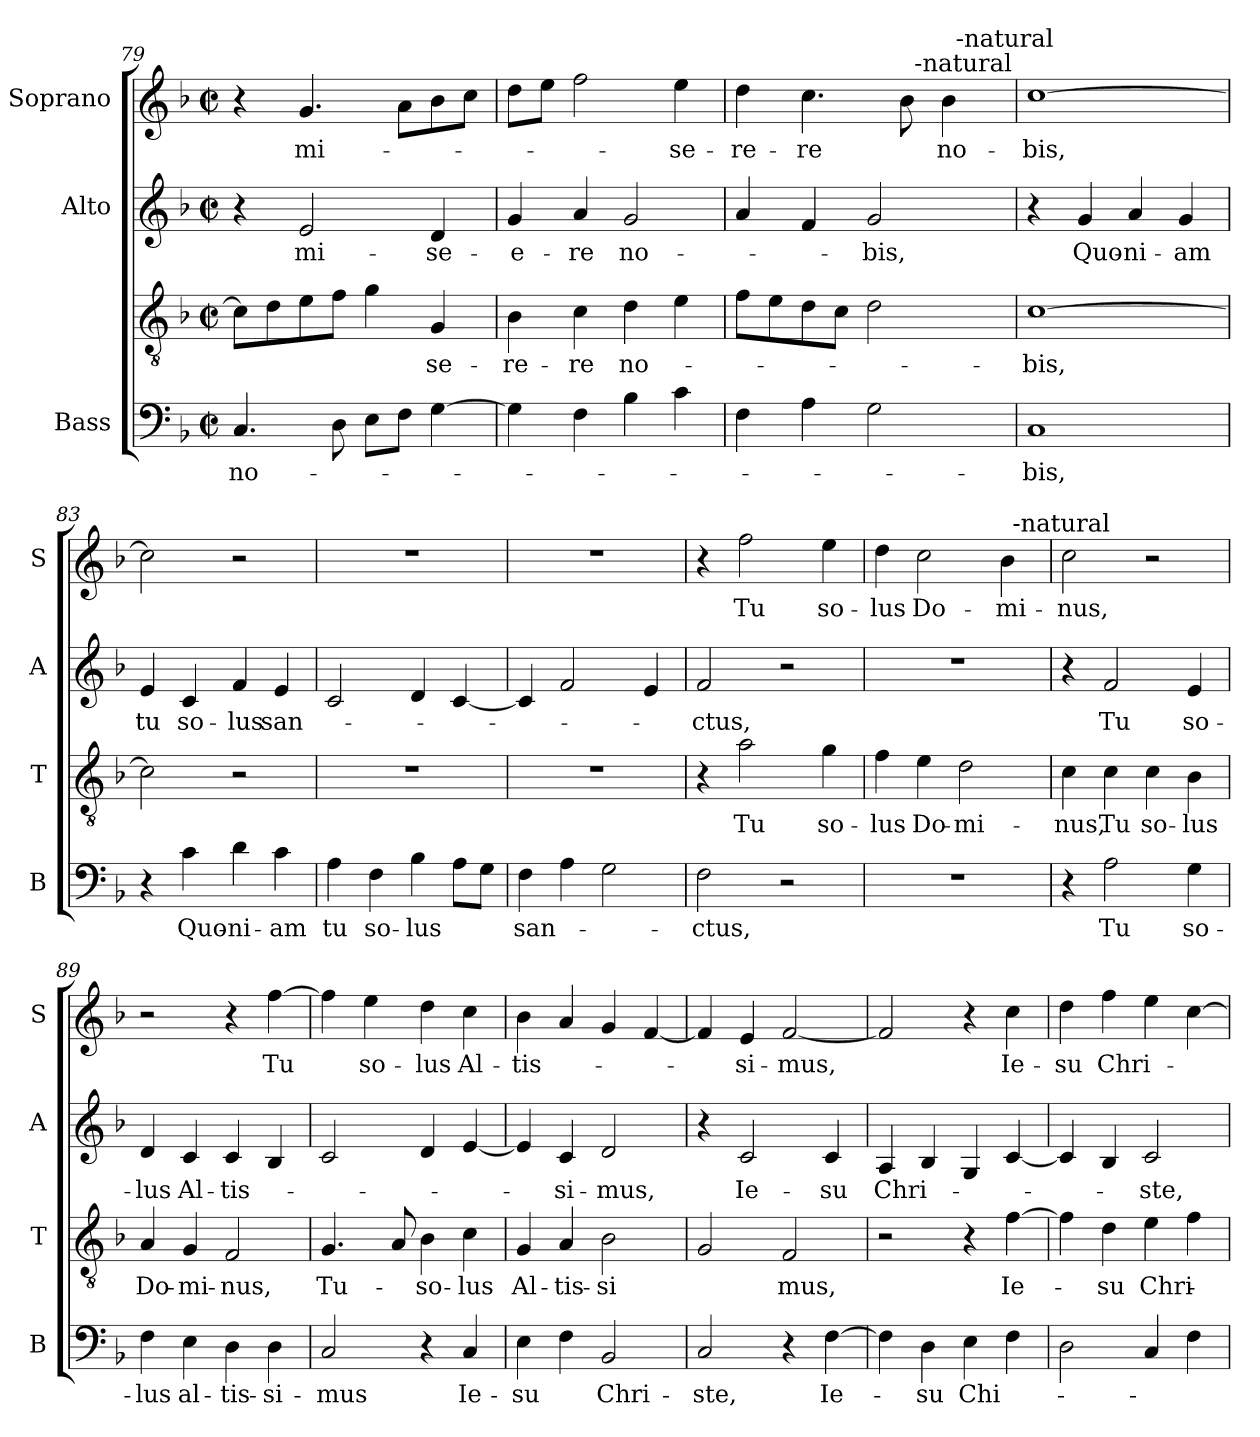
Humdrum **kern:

**kern	**text	**kern	**text	**kern	**text	**kern	**text
*part4	*part4	*part3	*part3	*part2	*part2	*part1	*part1
*staff4	*staff4	*staff3	*staff3	*staff2	*staff2	*staff1	*staff1
*I"Bass	*	*	*	*I"Alto	*	*I"Soprano	*
*I'B	*	*I'T	*	*I'A	*	*I'S	*
!!LO:LB:g=z
*clefF4	*	*clefGv2	*	*clefG2	*	*clefG2	*
*k[b-]	*	*k[b-]	*	*k[b-]	*	*k[b-]	*
*F:	*	*F:	*	*F:	*	*F:	*
*M2/2	*	*M2/2	*	*M2/2	*	*M2/2	*
*met(c|)	*	*met(c|)	*	*met(c|)	*	*met(c|)	*
=79	=79	=79	=79	=79	=79	=79	=79
4.C/	no-	8c\L]	.	4r	.	4r	.
.	.	8d\	.	.	.	.	.
.	.	8e\	.	2e/	mi-	4.g/	mi-
8D\	.	8f\J	.	.	.	.	.
8E\L	.	4g\	.	.	.	.	.
8F\J	.	.	.	.	.	8a\L	.
[4G\	.	4G/	-se-	4d/	-se-	8b-\	.
.	.	.	.	.	.	8cc\J	.
=80	=80	=80	=80	=80	=80	=80	=80
4G\]	.	4B-\	-re-	4g/	-e-	8dd\L	.
.	.	.	.	.	.	8ee\J	.
4F\	.	4c\	-re	4a/	-re	2ff\	.
4B-\	.	4d\	no-	2g/	no-	.	.
4c\	.	4e\	.	.	.	4ee\	-se-
=81	=81	=81	=81	=81	=81	=81	=81
*	*	*	*	*	*	*^	*
*	*	*	*	*	*	*	*^	*
4F\	.	8f\L	.	4a/	.	4dd\	2ryy	2ryy	-re-
.	.	8e\	.	.	.	.	.	.	.
4A\	.	8d\	.	4f/	.	4.cc\	.	.	-re
.	.	8c\J	.	.	.	.	.	.	.
2G\	.	2d\	.	2g/	-bis,	.	8ryy	4ryy	.
.	.	.	.	.	.	8b-\	32ryy	.	.
!	!	!	!	!	!	!	!LO:TX:a:t=-natural	!	!
.	.	.	.	.	.	.	4ryy	.	.
.	.	.	.	.	.	4b-\	.	32ryy	no-
!	!	!	!	!	!	!	!	!LO:TX:a:t=-natural	!
.	.	.	.	.	.	.	.	8..ryy	.
.	.	.	.	.	.	.	16.ryy	.	.
*	*	*	*	*	*	*v	*v	*v	*
=82	=82	=82	=82	=82	=82	=82	=82
1C	-bis,	[1c	-bis,	4r	.	[1cc	-bis,
.	.	.	.	4g/	Quo-	.	.
.	.	.	.	4a/	-ni-	.	.
.	.	.	.	4g/	-am	.	.
=83	=83	=83	=83	=83	=83	=83	=83
4r	.	2c\]	.	4e/	tu	2cc\]	.
4c\	Quo-	.	.	4c/	so-	.	.
4d\	-ni-	2r	.	4f/	-lus	2r	.
4c\	-am	.	.	4e/	san-	.	.
=84	=84	=84	=84	=84	=84	=84	=84
4A\	tu	1r	.	2c/	.	1r	.
4F\	so-	.	.	.	.	.	.
4B-\	-lus	.	.	4d/	.	.	.
8A\L	.	.	.	[4c/	.	.	.
8G\J	.	.	.	.	.	.	.
!!LO:LB:g=z
=85	=85	=85	=85	=85	=85	=85	=85
4F\	san-	1r	.	4c/]	.	1r	.
4A\	.	.	.	2f/	.	.	.
2G\	.	.	.	.	.	.	.
.	.	.	.	4e/	.	.	.
=86	=86	=86	=86	=86	=86	=86	=86
2F\	-ctus,	4r	.	2f/	-ctus,	4r	.
.	.	2a\	Tu	.	.	2ff\	Tu
2r	.	.	.	2r	.	.	.
.	.	4g\	so-	.	.	4ee\	so-
=87	=87	=87	=87	=87	=87	=87	=87
*	*	*	*	*	*	*^	*
1r	.	4f\	-lus	1r	.	4dd\	2ryy	-lus
.	.	4e\	Do-	.	.	2cc\	.	Do-
.	.	2d\	-mi-	.	.	.	4ryy	.
.	.	.	.	.	.	4b-\	32ryy	-mi-
!	!	!	!	!	!	!	!LO:TX:a:t=-natural	!
.	.	.	.	.	.	.	8..ryy	.
*	*	*	*	*	*	*v	*v	*
=88	=88	=88	=88	=88	=88	=88	=88
4r	.	4c\	-nus,	4r	.	2cc\	-nus,
2A\	Tu	4c\	Tu	2f/	Tu	.	.
.	.	4c\	so-	.	.	2r	.
4G\	so-	4B-\	-lus	4e/	so-	.	.
=89	=89	=89	=89	=89	=89	=89	=89
4F\	-lus	4A/	Do-	4d/	-lus	2r	.
4E\	al-	4G/	-mi-	4c/	Al-	.	.
4D\	-tis-	2F/	-nus,	4c/	-tis-	4r	.
4D\	-si-	.	.	4B-/	.	[4ff\	Tu
=90	=90	=90	=90	=90	=90	=90	=90
2C/	-mus	4.G/	Tu-	2c/	.	4ff\]	.
.	.	.	.	.	.	4ee\	so-
.	.	8A/	.	.	.	.	.
4r	.	4B-\	-so-	4d/	.	4dd\	-lus
4C/	Ie-	4c\	-lus	[4e/	.	4cc\	Al-
!!LO:PB:g=z
=91	=91	=91	=91	=91	=91	=91	=91
4E\	-su	4G/	Al-	4e/]	.	4b-\	-tis-
4F\	.	4A/	-tis-	4c/	-si-	4a/	.
2BB-/	Chri-	2B-\	-si	2d/	-mus,	4g/	.
.	.	.	.	.	.	[4f/	.
=92	=92	=92	=92	=92	=92	=92	=92
2C/	-ste,	2G/	.	4r	.	4f/]	.
.	.	.	.	2c/	Ie-	4e/	-si-
4r	.	2F/	mus,	.	.	[2f/	-mus,
[4F\	Ie-	.	.	4c/	-su	.	.
=93	=93	=93	=93	=93	=93	=93	=93
4F\]	.	2r	.	4A/	Chri-	2f/]	.
4D\	-su	.	.	4B-/	.	.	.
4E\	Chi-	4r	.	4G/	.	4r	.
4F\	.	[4f\	Ie-	[4c/	.	4cc\	Ie-
=94	=94	=94	=94	=94	=94	=94	=94
2D\	.	4f\]	.	4c/]	.	4dd\	-su
.	.	4d\	-su	4B-/	.	4ff\	Chri-
4C/	.	4e\	Chri-	2c/	-ste,	4ee\	.
4F\	.	4f\	.	.	.	[4cc\	.
=	=	=	=	=	=	=	=
*-	*-	*-	*-	*-	*-	*-	*-
